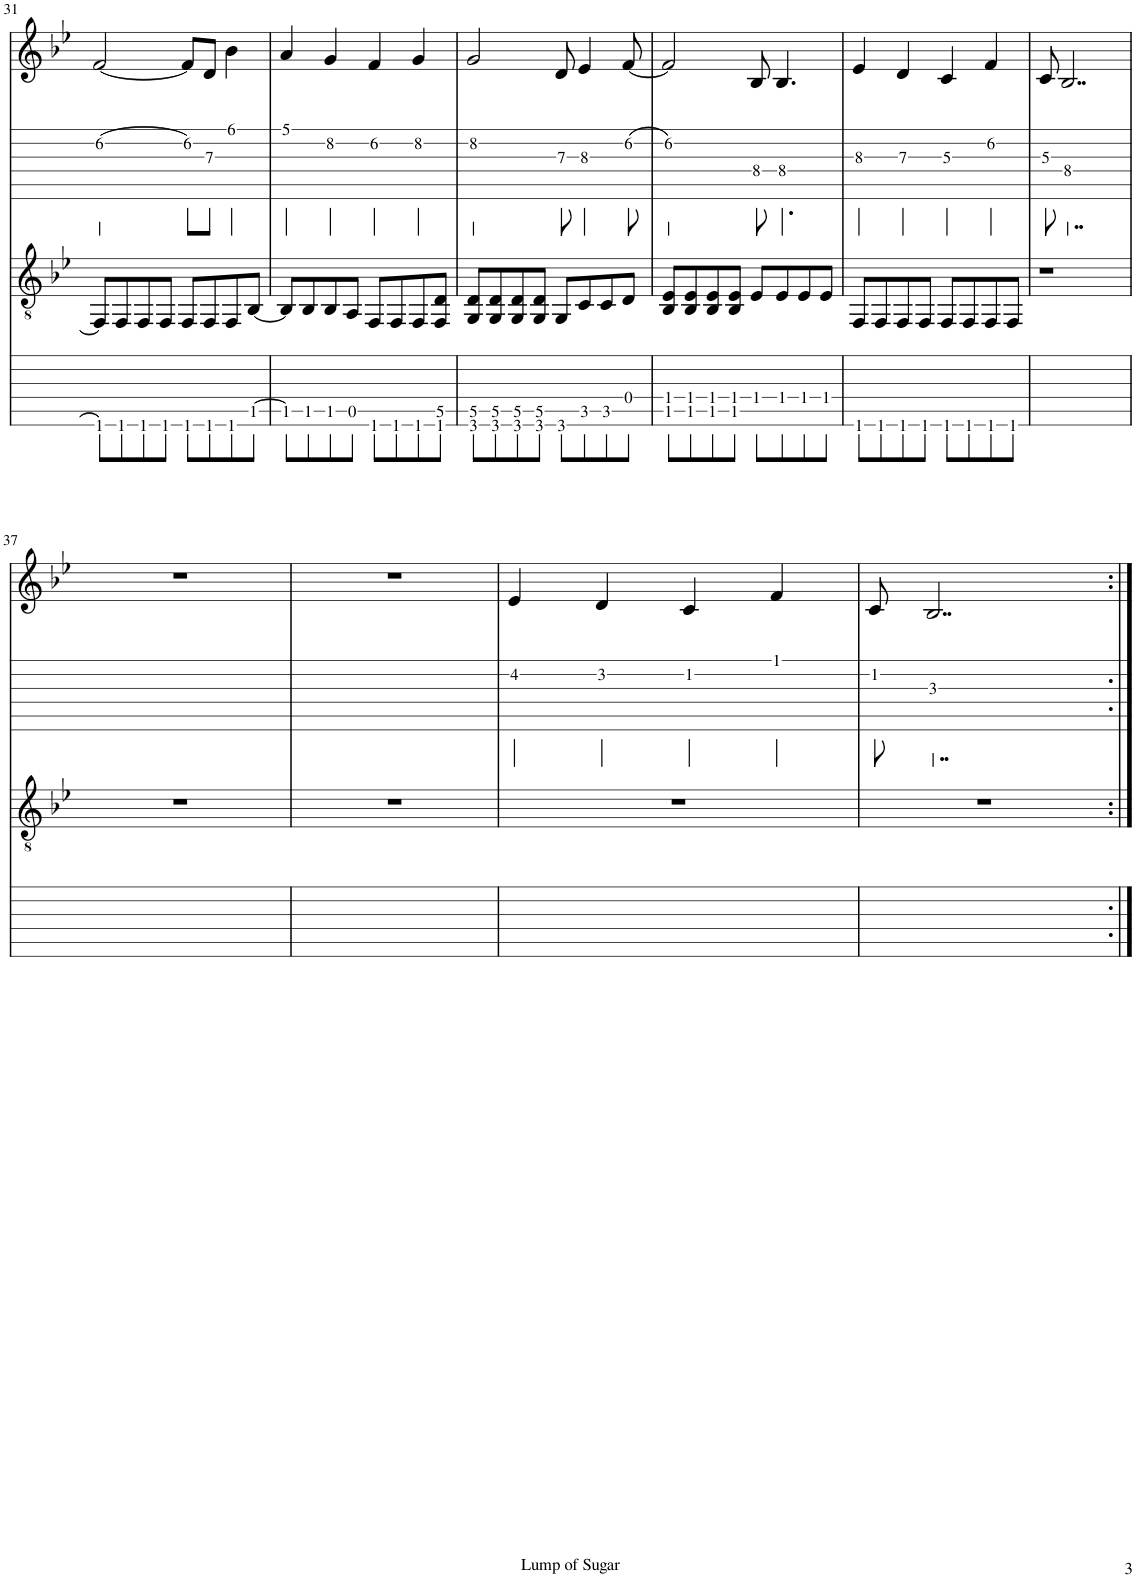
**kern	**kern	**kern	**kern
*part2	*part2	*part1	*part1
*staff4	*staff3	*staff2	*staff1
*I"Power Chord/ Bass	*	*I"Arpeggio/ Melody	*
!!LO:PB:g=z
*	*clefGv2	*	*clefG2
*k[b-e-]	*k[b-e-]	*k[b-e-]	*k[b-e-]
*B-:	*B-:	*B-:	*B-:
*M4/4	*M4/4	*M4/4	*M4/4
=31	=31	=31	=31
8FF\L]	8FF/L]	[2f\	[2f/
8FF\	8FF/	.	.
8FF\	8FF/	.	.
8FF\J	8FF/J	.	.
8FF\L	8FF/L	8f\L]	8f/L]
8FF\	8FF/	8d\J	8d/J
8FF\	8FF/	4b-\	4b-\
[8BB-\J	[8BB-/J	.	.
=32	=32	=32	=32
8BB-\L]	8BB-/L]	4a\	4a/
8BB-\	8BB-/	.	.
8BB-\	8BB-/	4g\	4g/
8AA\J	8AA/J	.	.
8FF\L	8FF/L	4f\	4f/
8FF\	8FF/	.	.
8FF\	8FF/	4g\	4g/
8FF\ 8D\J	8FF/ 8D/J	.	.
=33	=33	=33	=33
8GG\ 8D\L	8GG/ 8D/L	2g\	2g/
8GG\ 8D\	8GG/ 8D/	.	.
8GG\ 8D\	8GG/ 8D/	.	.
8GG\ 8D\J	8GG/ 8D/J	.	.
8GG\L	8GG/L	8d\	8d/
8C\	8C/	4e-\	4e-/
8C\	8C/	.	.
8D\J	8D/J	[8f\	[8f/
=34	=34	=34	=34
8BB-\ 8E-\L	8BB-/ 8E-/L	2f\]	2f/]
8BB-\ 8E-\	8BB-/ 8E-/	.	.
8BB-\ 8E-\	8BB-/ 8E-/	.	.
8BB-\ 8E-\J	8BB-/ 8E-/J	.	.
8E-\L	8E-/L	8B-\	8B-/
8E-\	8E-/	4.B-\	4.B-/
8E-\	8E-/	.	.
8E-\J	8E-/J	.	.
=35	=35	=35	=35
8FF\L	8FF/L	4e-\	4e-/
8FF\	8FF/	.	.
8FF\	8FF/	4d\	4d/
8FF\J	8FF/J	.	.
8FF\L	8FF/L	4c\	4c/
8FF\	8FF/	.	.
8FF\	8FF/	4f\	4f/
8FF\J	8FF/J	.	.
=36	=36	=36	=36
1r	1r	8c\	8c/
.	.	2..B-\	2..B-/
!!LO:LB:g=z
=37	=37	=37	=37
1r	1r	1r	1r
=38	=38	=38	=38
1r	1r	1r	1r
=39	=39	=39	=39
1r	1r	4e-\	4e-/
.	.	4d\	4d/
.	.	4c\	4c/
.	.	4f\	4f/
=40	=40	=40	=40
1r	1r	8c\	8c/
.	.	2..B-\	2..B-/
=:|!	=:|!	=:|!	=:|!
*-	*-	*-	*-
